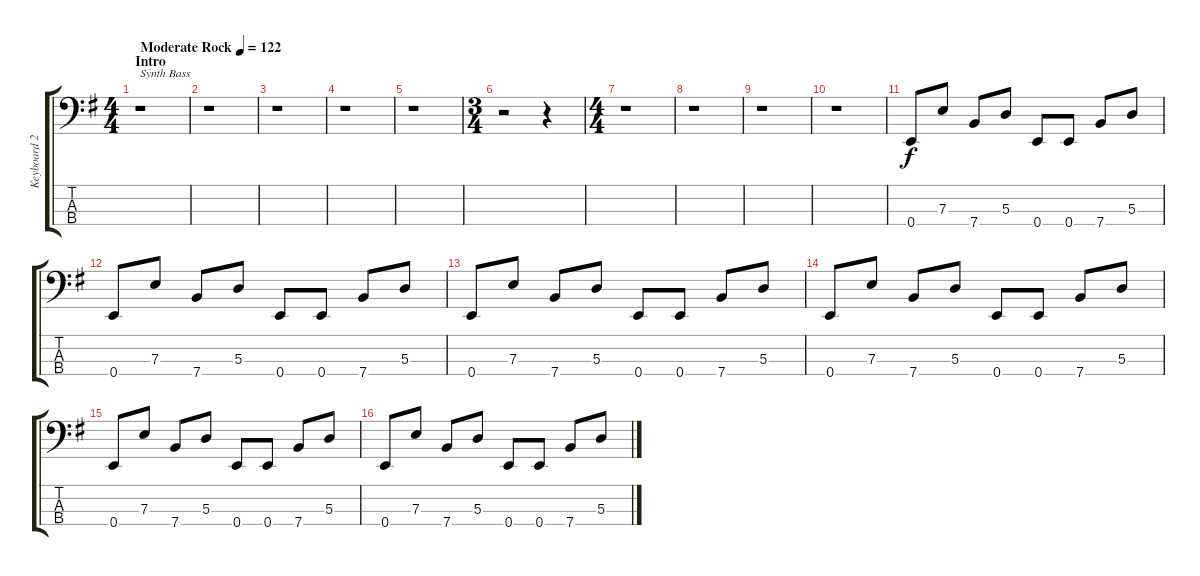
\track ("Keyboard 2" "Keyboard 2") {instrument synthbass2}
\staff {score tabs}
\tuning (G2 D2 A1 E1) {hide}
\ts (4 4)
\section ("" "Intro")
\tempo (122 "Moderate Rock")
\clef f4
\ks eminor
r.1{txt "Synth Bass" dy f instrument synthbass2} |
r.1 |
r.1 |
r.1 |
r.1 |
\ts (3 4)
r.2 r.4 |
\ts (4 4)
r.1 |
r.1 |
r.1 |
r.1 |
0.4.8 7.3.8 7.4.8 5.3.8 0.4.8 0.4.8 7.4.8 5.3.8 |
0.4.8 7.3.8 7.4.8 5.3.8 0.4.8 0.4.8 7.4.8 5.3.8 |
0.4.8 7.3.8 7.4.8 5.3.8 0.4.8 0.4.8 7.4.8 5.3.8 |
0.4.8 7.3.8 7.4.8 5.3.8 0.4.8 0.4.8 7.4.8 5.3.8 |
0.4.8 7.3.8 7.4.8 5.3.8 0.4.8 0.4.8 7.4.8 5.3.8 |
0.4.8 7.3.8 7.4.8 5.3.8 0.4.8 0.4.8 7.4.8 5.3.8
